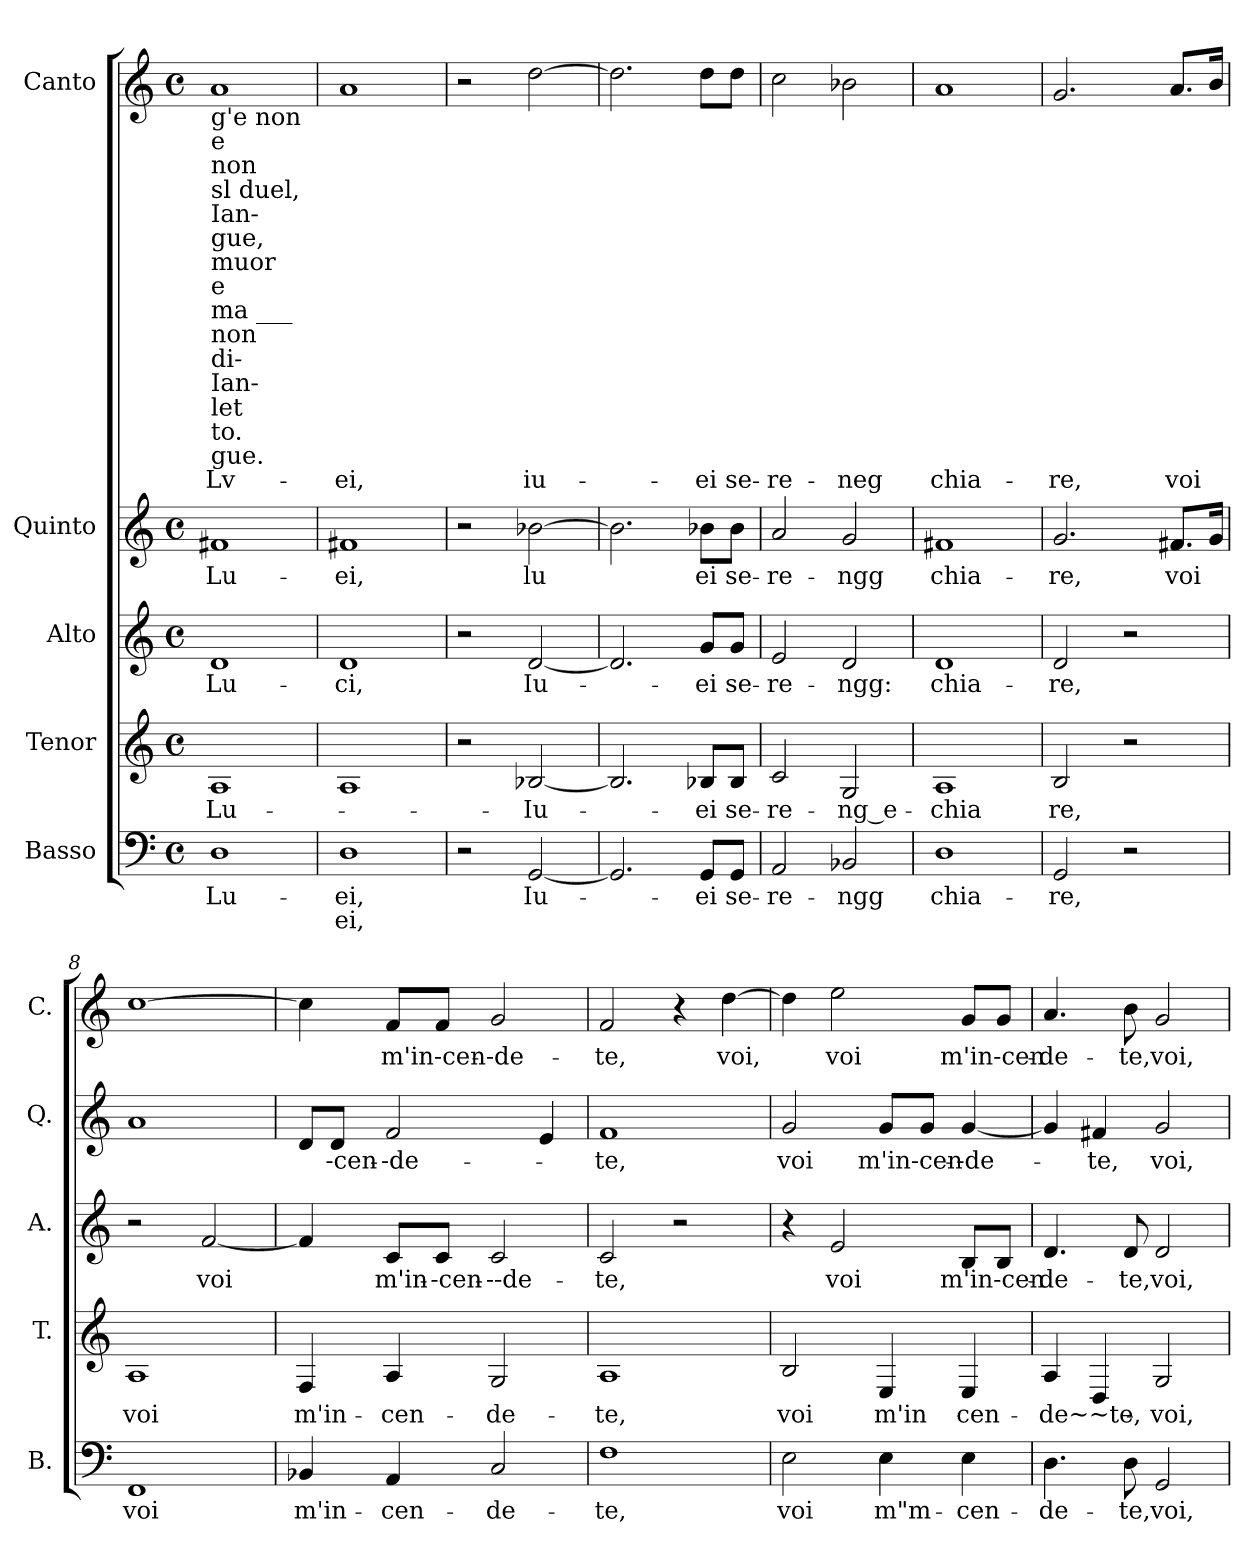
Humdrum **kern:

**kern	**text	**text	**kern	**text	**kern	**text	**kern	**text	**kern	**text
*part5	*part5	*part5	*part4	*part4	*part3	*part3	*part2	*part2	*part1	*part1
*staff5	*staff5	*staff5	*staff4	*staff4	*staff3	*staff3	*staff2	*staff2	*staff1	*staff1
*I"Basso	*	*	*I"Tenor	*	*I"Alto	*	*I"Quinto	*	*I"Canto	*
*I'B.	*	*	*I'T.	*	*I'A.	*	*I'Q.	*	*I'C.	*
*clefF4	*	*	*clefG2	*	*clefG2	*	*clefG2	*	*clefG2	*
*k[]	*	*	*k[]	*	*k[]	*	*k[]	*	*k[]	*
*M4/4	*	*	*M4/4	*	*M4/4	*	*M4/4	*	*M4/4	*
*met(c)	*	*	*met(c)	*	*met(c)	*	*met(c)	*	*met(c)	*
=1	=1	=1	=1	=1	=1	=1	=1	=1	=1	=1
!	!	!	!	!	!	!	!	!	!LO:TX:b:t=g'e non	!
!	!	!	!	!	!	!	!	!	!LO:TX:b:t=e	!
!	!	!	!	!	!	!	!	!	!LO:TX:b:t=non	!
!	!	!	!	!	!	!	!	!	!LO:TX:b:t=sl duel,	!
!	!	!	!	!	!	!	!	!	!LO:TX:b:t=Ian-	!
!	!	!	!	!	!	!	!	!	!LO:TX:b:t=gue,	!
!	!	!	!	!	!	!	!	!	!LO:TX:b:t=muor	!
!	!	!	!	!	!	!	!	!	!LO:TX:b:t=e	!
!	!	!	!	!	!	!	!	!	!LO:TX:b:t=ma ___	!
!	!	!	!	!	!	!	!	!	!LO:TX:b:t=non	!
!	!	!	!	!	!	!	!	!	!LO:TX:b:t=di-	!
!	!	!	!	!	!	!	!	!	!LO:TX:b:t=Ian-	!
!	!	!	!	!	!	!	!	!	!LO:TX:b:t=let	!
!	!	!	!	!	!	!	!	!	!LO:TX:b:t=to.	!
!	!	!	!	!	!	!	!	!	!LO:TX:b:t=gue.	!
!	!LO:LY:b	!	!	!LO:LY:b	!	!LO:LY:b	!	!LO:LY:b	!	!LO:LY:b
1D	-Lu-	.	1A	-Lu-	1d	-Lu-	1f#X	-Lu-	1a	-Lv-
=2	=2	=2	=2	=2	=2	=2	=2	=2	=2	=2
!	!LO:LY:b	!LO:LY:b	!	!	!	!LO:LY:b	!	!LO:LY:b	!	!LO:LY:b
1D	-ei,	-ei,	1A	.	1d	-ci,	1f#X	-ei,	1a	-ei,
=3	=3	=3	=3	=3	=3	=3	=3	=3	=3	=3
2r	.	.	2r	.	2r	.	2r	.	2r	.
!	!LO:LY:b	!	!	!LO:LY:b	!	!LO:LY:b	!	!LO:LY:b	!	!LO:LY:b
[2GG/	-Iu-	.	[2B-X/	-Iu-	[2d/	-Iu-	[2b-X\	-lu	[2dd\	-iu-
=4	=4	=4	=4	=4	=4	=4	=4	=4	=4	=4
2.GG/]	.	.	2.B-/]	.	2.d/]	.	2.b-\]	.	2.dd\]	.
!	!LO:LY:b	!	!	!LO:LY:b	!	!LO:LY:b	!	!LO:LY:b	!	!LO:LY:b
8GG/L	-ei	.	8B-X/L	-ei	8g/L	-ei	8b-X\L	-ei	8dd\L	-ei
!	!LO:LY:b	!	!	!LO:LY:b	!	!LO:LY:b	!	!LO:LY:b	!	!LO:LY:b
8GG/J	-se-	.	8B-/J	-se-	8g/J	-se-	8b-\J	-se-	8dd\J	-se-
=5	=5	=5	=5	=5	=5	=5	=5	=5	=5	=5
!	!LO:LY:b	!	!	!LO:LY:b	!	!LO:LY:b	!	!LO:LY:b	!	!LO:LY:b
2AA/	-re-	.	2c/	-re-	2e/	-re-	2a/	-re-	2cc\	-re-
!	!LO:LY:b	!	!	!LO:LY:b	!	!LO:LY:b	!	!LO:LY:b	!	!LO:LY:b
2BB-X/	-ngg	.	2G/	-ng_e--	2d/	-ngg:	2g/	-ngg	2b-X\	-neg
=6	=6	=6	=6	=6	=6	=6	=6	=6	=6	=6
!	!LO:LY:b	!	!	!LO:LY:b	!	!LO:LY:b	!	!LO:LY:b	!	!LO:LY:b
1D	-chia-	.	1A	-chia	1d	-chia-	1f#X	-chia-	1a	-chia-
=7	=7	=7	=7	=7	=7	=7	=7	=7	=7	=7
!	!LO:LY:b	!	!	!LO:LY:b	!	!LO:LY:b	!	!LO:LY:b	!	!LO:LY:b
2GG/	-re,	.	2B/	-re,	2d/	-re,	2.g/	-re,	2.g/	-re,
2r	.	.	2r	.	2r	.	.	.	.	.
!	!	!	!	!	!	!	!	!LO:LY:b	!	!LO:LY:b
.	.	.	.	.	.	.	8.f#X/L	-voi	8.a/L	-voi
.	.	.	.	.	.	.	16g/Jk	.	16b/Jk	.
=8	=8	=8	=8	=8	=8	=8	=8	=8	=8	=8
!	!LO:LY:b	!	!	!LO:LY:b	!	!	!	!	!	!
1FF	-voi	.	1A	-voi	2r	.	1a	.	[1cc	.
!	!	!	!	!	!	!LO:LY:b	!	!	!	!
.	.	.	.	.	[2f/	-voi	.	.	.	.
=9	=9	=9	=9	=9	=9	=9	=9	=9	=9	=9
!	!LO:LY:b	!	!	!LO:LY:b	!	!	!	!	!	!
4BB-X/	-m'in-	.	4F/	-m'in-	4f/]	.	8d/L	.	4cc\]	.
!	!	!	!	!	!	!	!	!LO:LY:b	!	!
.	.	.	.	.	.	.	8d/J	--cen-	.	.
!	!LO:LY:b	!	!	!LO:LY:b	!	!LO:LY:b	!	!LO:LY:b	!	!LO:LY:b
4AA/	-cen-	.	4A/	-cen-	8c/L	-m'in-	2f/	--de-	8f/L	-m'in-cen-
!	!	!	!	!	!	!LO:LY:b	!	!	!	!
.	.	.	.	.	8c/J	--cen-	.	.	8f/J	.
!	!LO:LY:b	!	!	!LO:LY:b	!	!LO:LY:b	!	!	!	!LO:LY:b
2C/	-de-	.	2G/	-de-	2c/	---de-	.	.	2g/	--de-
.	.	.	.	.	.	.	4e/	.	.	.
=10	=10	=10	=10	=10	=10	=10	=10	=10	=10	=10
!	!LO:LY:b	!	!	!LO:LY:b	!	!LO:LY:b	!	!LO:LY:b	!	!LO:LY:b
1F	-te,	.	1A	-te,	2c/	-te,	1f	-te,	2f/	-te,
.	.	.	.	.	2r	.	.	.	4r	.
!	!	!	!	!	!	!	!	!	!	!LO:LY:b
.	.	.	.	.	.	.	.	.	[4dd\	-voi,
!!LO:LB:g=z
=11	=11	=11	=11	=11	=11	=11	=11	=11	=11	=11
!	!LO:LY:b	!	!	!LO:LY:b	!	!	!	!LO:LY:b	!	!
2E\	-voi	.	2B/	-voi	4r	.	2g/	-voi	4dd\]	.
!	!	!	!	!	!	!LO:LY:b	!	!	!	!LO:LY:b
.	.	.	.	.	2e/	-voi	.	.	2ee\	-voi
!	!LO:LY:b	!	!	!LO:LY:b	!	!	!	!LO:LY:b	!	!
4E\	-m"m-	.	4E/	-m'in	.	.	8g/L	-m'in-cen-	.	.
.	.	.	.	.	.	.	8g/J	.	.	.
!	!LO:LY:b	!	!	!LO:LY:b	!	!LO:LY:b	!	!LO:LY:b	!	!LO:LY:b
4E\	-cen-	.	4E/	-cen-	8B/L	-m'in-cen-	[4g/	--de-	8g/L	-m'in-cen-
.	.	.	.	.	8B/J	.	.	.	8g/J	.
=12	=12	=12	=12	=12	=12	=12	=12	=12	=12	=12
!	!LO:LY:b	!	!	!LO:LY:b	!	!LO:LY:b	!	!	!	!LO:LY:b
4.D\	-de-	.	4A/	-de~~te,-	4.d/	-de-	4g/]	.	4.a/	-de-
!	!	!	!	!	!	!	!	!LO:LY:b	!	!
.	.	.	4D/	.	.	.	4f#X/	-te,	.	.
!	!LO:LY:b	!	!	!	!	!LO:LY:b	!	!	!	!LO:LY:b
8D\	-te,	.	.	.	8d/	-te,	.	.	8b\	-te,
!	!LO:LY:b	!	!	!LO:LY:b	!	!LO:LY:b	!	!LO:LY:b	!	!LO:LY:b
2GG/	-voi,	.	2G/	-voi,	2d/	-voi,	2g/	-voi,	2g/	-voi,
=	=	=	=	=	=	=	=	=	=	=
*-	*-	*-	*-	*-	*-	*-	*-	*-	*-	*-
